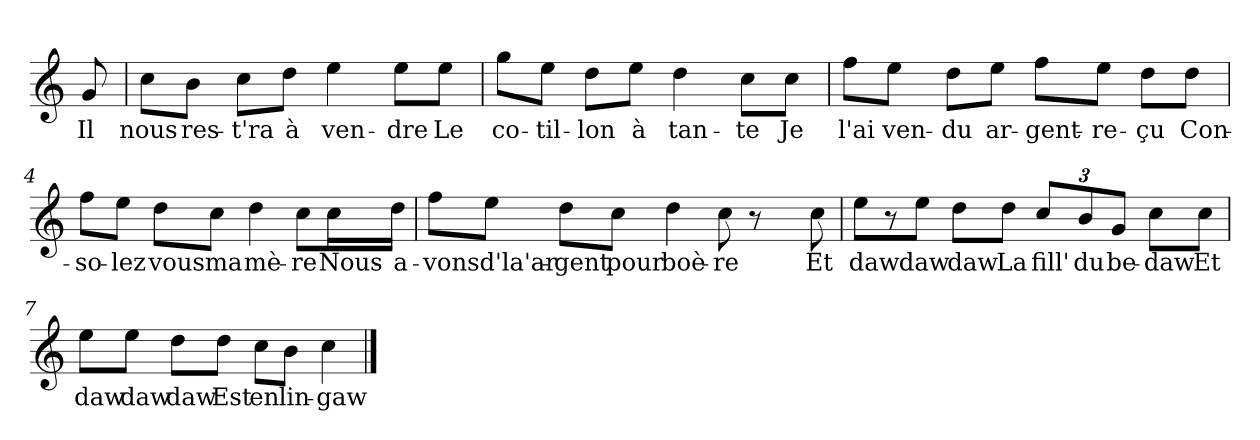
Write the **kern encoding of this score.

**kern	**text
*part1	*part1
*staff1	*staff1
*clefG2	*
*k[]	*
*C:	*
=	=
!	!LO:LY:b
8g/	Il
=1	=1
!	!LO:LY:b
8cc\L	nous
!	!LO:LY:b
8b\J	res-
!	!LO:LY:b
8cc\L	-t'ra
!	!LO:LY:b
8dd\J	à
!	!LO:LY:b
4ee\	ven-
!	!LO:LY:b
8ee\L	-dre
!	!LO:LY:b
8ee\J	Le
=2	=2
!	!LO:LY:b
8gg\L	co-
!	!LO:LY:b
8ee\J	-til-
!	!LO:LY:b
8dd\L	-lon
!	!LO:LY:b
8ee\J	à
!	!LO:LY:b
4dd\	tan-
!	!LO:LY:b
8cc\L	-te
!	!LO:LY:b
8cc\J	Je
!!LO:LB:g=z
=3	=3
!	!LO:LY:b
8ff\L	l'ai
!	!LO:LY:b
8ee\J	ven-
!	!LO:LY:b
8dd\L	-du
!	!LO:LY:b
8ee\J	ar-
!	!LO:LY:b
8ff\L	-gent-
!	!LO:LY:b
8ee\J	-re-
!	!LO:LY:b
8dd\L	-çu
!	!LO:LY:b
8dd\J	Con-
=4	=4
!	!LO:LY:b
8ff\L	-so-
!	!LO:LY:b
8ee\J	-lez
!	!LO:LY:b
8dd\L	vous
!	!LO:LY:b
8cc\J	ma
!	!LO:LY:b
4dd\	mè-
!	!LO:LY:b
8cc\L	-re
!	!LO:LY:b
16cc\L	Nous-
!	!LO:LY:b
16dd\JJ	-a-
!!LO:LB:g=z
=5	=5
!	!LO:LY:b
8ff\L	-vons
!	!LO:LY:b
8ee\J	d'la'ar-
!	!LO:LY:b
8dd\L	-gent
!	!LO:LY:b
8cc\J	pour
!	!LO:LY:b
4dd\	boè-
!	!LO:LY:b
8cc\	-re
8r	.
8ryy	.
!	!LO:LY:b
8cc\	Et
=6	=6
!	!LO:LY:b
8ee\L	daw
8r	.
!	!LO:LY:b
8ee\J	daw
!	!LO:LY:b
8dd\L	daw
!	!LO:LY:b
8dd\J	La
!	!LO:LY:b
12cc/L	fill'
!	!LO:LY:b
12b/	du
!	!LO:LY:b
12g/J	be-
!	!LO:LY:b
8cc\L	-daw
!	!LO:LY:b
8cc\J	Et
=7	=7
!	!LO:LY:b
8ee\L	daw
!	!LO:LY:b
8ee\J	daw
!	!LO:LY:b
8dd\L	daw
!	!LO:LY:b
8dd\J	Est
!	!LO:LY:b
8cc\L	en
!	!LO:LY:b
8b\J	lin-
!	!LO:LY:b
4cc\	-gaw
==	==
*-	*-
